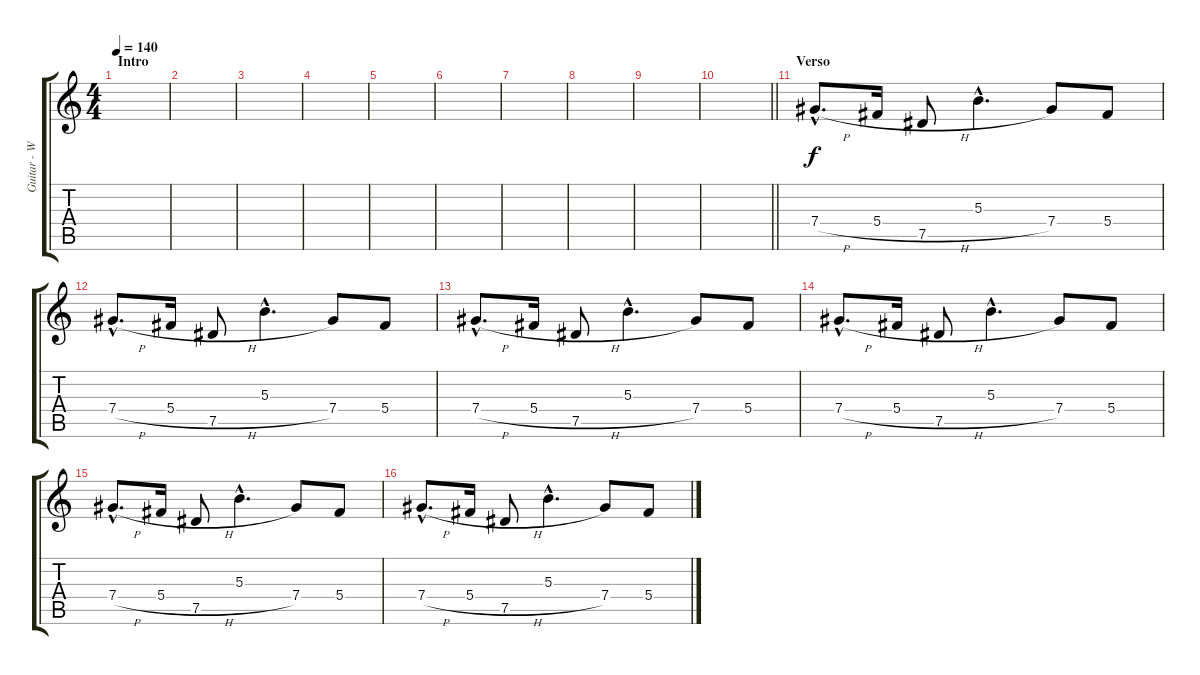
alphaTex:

\track ("Guitar - WAH" "Guitar - W") {instrument distortionguitar}
\staff {score tabs}
\tuning (Eb4 Bb3 Gb3 Db3 Ab2 Eb2) {hide}
\ts (4 4)
\section ("" "Intro")
\tempo 140
\clef g2
\ks c
|
|
|
|
|
|
|
|
|
\barLineRight lightlight
|
\section ("" "Verso")
7.4{h hac}.8{d} 5.4{h}.16 7.5.8 5.3{hac}.4{d} 7.4.8 5.4.8 |
7.4{h hac}.8{d} 5.4{h}.16 7.5.8 5.3{hac}.4{d} 7.4.8 5.4.8 |
7.4{h hac}.8{d} 5.4{h}.16 7.5.8 5.3{hac}.4{d} 7.4.8 5.4.8 |
7.4{h hac}.8{d} 5.4{h}.16 7.5.8 5.3{hac}.4{d} 7.4.8 5.4.8 |
7.4{h hac}.8{d} 5.4{h}.16 7.5.8 5.3{hac}.4{d} 7.4.8 5.4.8 |
7.4{h hac}.8{d} 5.4{h}.16 7.5.8 5.3{hac}.4{d} 7.4.8 5.4.8
